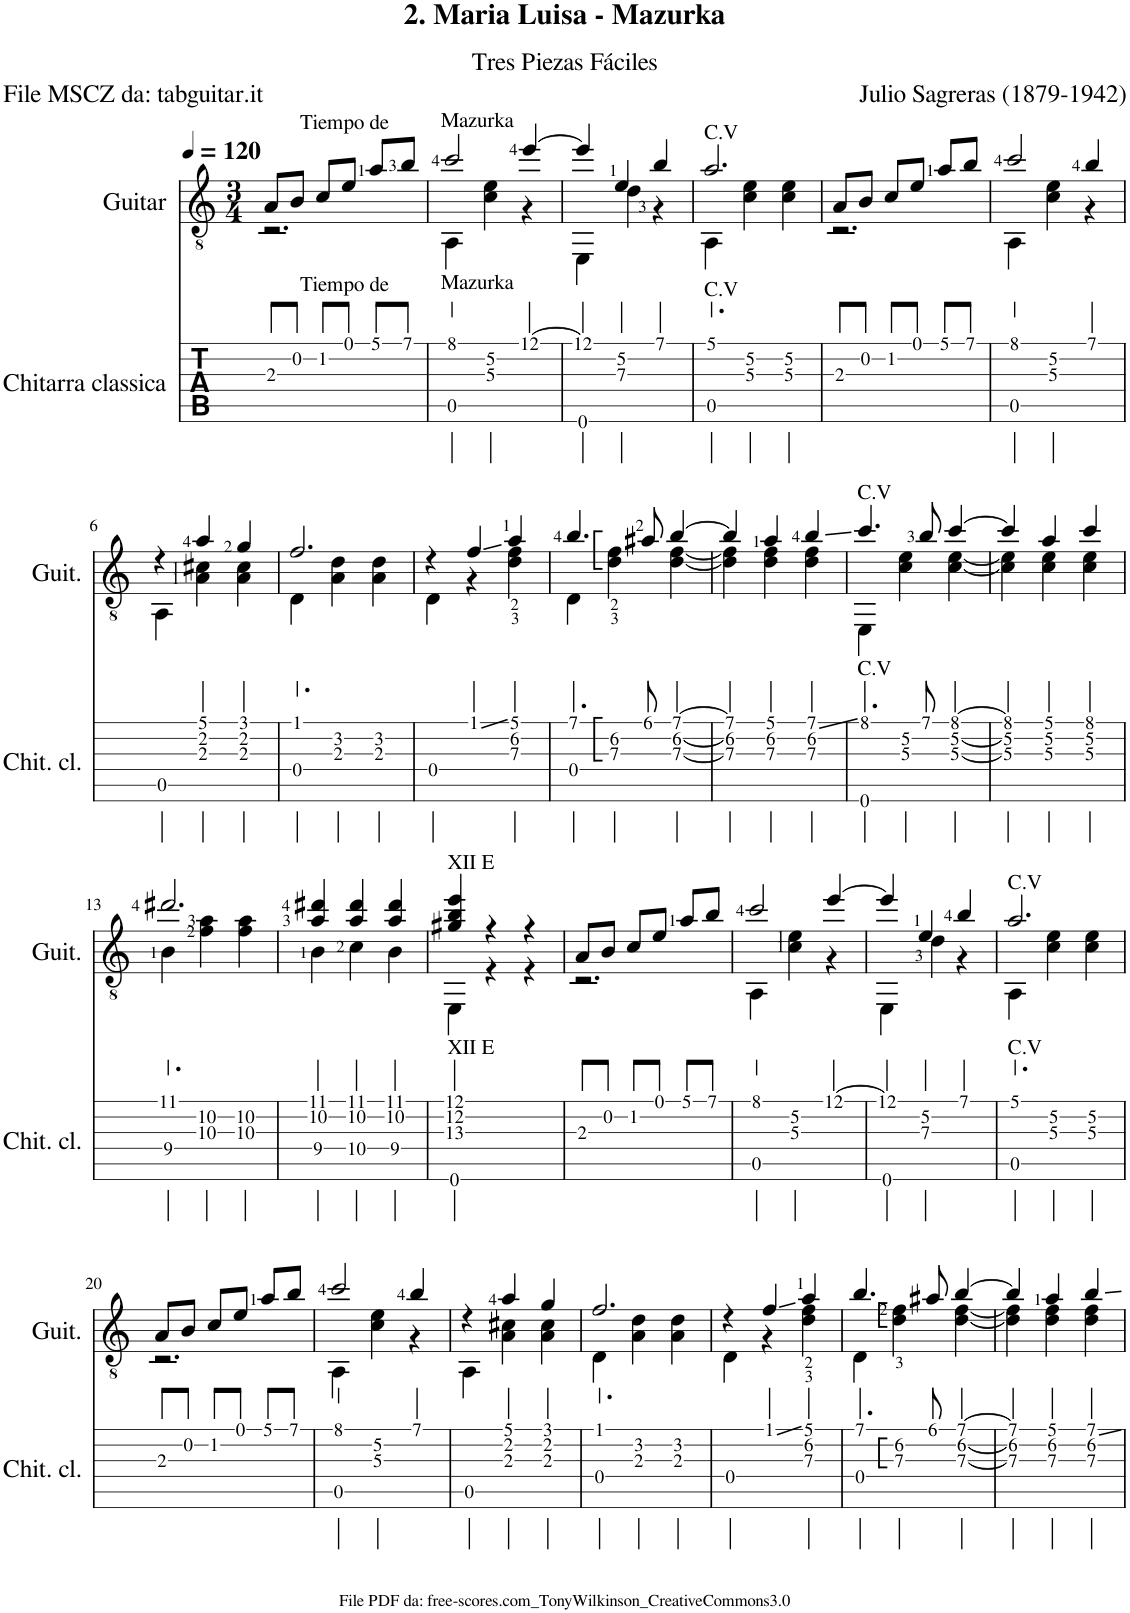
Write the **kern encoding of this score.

**kern	**kern
*part2	*part1
*staff2	*staff1
*I"Chitarra classica	*I"Guitar
*I'Chit. cl.	*I'Guit.
*stria6	*
*	*clefGv2
*k[]	*k[]
*M3/4	*M3/4
*MM120	*MM120
=	=
*^	*^
!	!	!LO:TX:a:t=Tiempo de	!
!LO:TX:a:t=Tiempo de	!	!	!
8A/L	2.r	8A/L	2.r
8B/J	.	8B/J	.
8c/L	.	8c/L	.
8e/J	.	8e/J	.
8a/L	.	8a/L	.
8b/J	.	8b/J	.
=1	=1	=1	=1
!	!	!LO:TX:a:t=Mazurka	!
!LO:TX:a:t=Mazurka	!	!	!
2cc/	4AA\	2cc/	4AA\
.	4c\ 4e\	.	4c\ 4e\
[4ee/	4r	[4ee/	4r
=2	=2	=2	=2
4ee/]	4EE\	4ee/]	4EE\
4e/	4d\	4e/	4d\
4b/	4r	4b/	4r
=3	=3	=3	=3
!	!	!LO:TX:a:t=C.V	!
!LO:TX:a:t=C.V	!	!	!
2.a/	4AA\	2.a/	4AA\
.	4c\ 4e\	.	4c\ 4e\
.	4c\ 4e\	.	4c\ 4e\
=4	=4	=4	=4
8A/L	2.r	8A/L	2.r
8B/J	.	8B/J	.
8c/L	.	8c/L	.
8e/J	.	8e/J	.
8a/L	.	8a/L	.
8b/J	.	8b/J	.
=5	=5	=5	=5
2cc/	4AA\	2cc/	4AA\
.	4c\ 4e\	.	4c\ 4e\
4b/	4r	4b/	4r
!!LO:LB:g=z	!!
=6	=6	=6	=6
4r	4AA\	4r	4AA\
4a/	4A\ 4c#X\	4a/	4A\ 4c#X\
4g/	4A\ 4c#\	4g/	4A\ 4c#\
=7	=7	=7	=7
2.f/	4D\	2.f/	4D\
.	4A\ 4d\	.	4A\ 4d\
.	4A\ 4d\	.	4A\ 4d\
=8	=8	=8	=8
4r	4D\	4r	4D\
4f/	4r	4f/	4r
4a/	4d\ 4f\	4a/	4d\ 4f\
=9	=9	=9	=9
4.b/	4D\	4.b/	4D\
.	4d\:: 4f\::	.	4d\:: 4f\::
8a#X/	.	8a#X/	.
[4b/	[4d\ [4f\	[4b/	[4d\ [4f\
=10	=10	=10	=10
4b/]	4d\] 4f\]	4b/]	4d\] 4f\]
4a/	4d\ 4f\	4a/	4d\ 4f\
4b/	4d\ 4f\	4b/	4d\ 4f\
=11	=11	=11	=11
!	!	!LO:TX:a:t=C.V	!
!LO:TX:a:t=C.V	!	!	!
4.cc/	4EE\	4.cc/	4EE\
.	4c\ 4e\	.	4c\ 4e\
8b/	.	8b/	.
[4cc/	[4c\ [4e\	[4cc/	[4c\ [4e\
=12	=12	=12	=12
4cc/]	4c\] 4e\]	4cc/]	4c\] 4e\]
4a/	4c\ 4e\	4a/	4c\ 4e\
4cc/	4c\ 4e\	4cc/	4c\ 4e\
!!LO:LB:g=z	!!
=13	=13	=13	=13
2.dd#X/	4B\	2.dd#X/	4B\
.	4f\ 4a\	.	4f\ 4a\
.	4f\ 4a\	.	4f\ 4a\
=14	=14	=14	=14
4a/ 4dd#X/	4B\	4a/ 4dd#X/	4B\
4a/ 4dd#/	4c\	4a/ 4dd#/	4c\
4a/ 4dd#/	4B\	4a/ 4dd#/	4B\
=15	=15	=15	=15
!	!	!LO:TX:a:t=XII E	!
!LO:TX:a:t=XII E	!	!	!
4g#X/ 4b/ 4ee/	4EE\	4g#X/ 4b/ 4ee/	4EE\
4r	4r	4r	4r
4r	4r	4r	4r
=16	=16	=16	=16
8A/L	2.r	8A/L	2.r
8B/J	.	8B/J	.
8c/L	.	8c/L	.
8e/J	.	8e/J	.
8a/L	.	8a/L	.
8b/J	.	8b/J	.
=17	=17	=17	=17
2cc/	4AA\	2cc/	4AA\
.	4c\ 4e\	.	4c\ 4e\
[4ee/	4r	[4ee/	4r
=18	=18	=18	=18
4ee/]	4EE\	4ee/]	4EE\
4e/	4d\	4e/	4d\
4b/	4r	4b/	4r
=19	=19	=19	=19
!	!	!LO:TX:a:t=C.V	!
!LO:TX:a:t=C.V	!	!	!
2.a/	4AA\	2.a/	4AA\
.	4c\ 4e\	.	4c\ 4e\
.	4c\ 4e\	.	4c\ 4e\
!!LO:LB:g=z	!!
=20	=20	=20	=20
8A/L	2.r	8A/L	2.r
8B/J	.	8B/J	.
8c/L	.	8c/L	.
8e/J	.	8e/J	.
8a/L	.	8a/L	.
8b/J	.	8b/J	.
=21	=21	=21	=21
2cc/	4AA\	2cc/	4AA\
.	4c\ 4e\	.	4c\ 4e\
4b/	4r	4b/	4r
=22	=22	=22	=22
4r	4AA\	4r	4AA\
4a/	4A\ 4c#X\	4a/	4A\ 4c#X\
4g/	4A\ 4c#\	4g/	4A\ 4c#\
=23	=23	=23	=23
2.f/	4D\	2.f/	4D\
.	4A\ 4d\	.	4A\ 4d\
.	4A\ 4d\	.	4A\ 4d\
=24	=24	=24	=24
4r	4D\	4r	4D\
4f/	4r	4f/	4r
4a/	4d\ 4f\	4a/	4d\ 4f\
=25	=25	=25	=25
4.b/	4D\	4.b/	4D\
.	4d\:: 4f\::	.	4d\:: 4f\::
8a#X/	.	8a#X/	.
[4b/	[4d\ [4f\	[4b/	[4d\ [4f\
=26	=26	=26	=26
4b/]	4d\] 4f\]	4b/]	4d\] 4f\]
4a/	4d\ 4f\	4a/	4d\ 4f\
4b/	4d\ 4f\	4b/	4d\ 4f\
*v	*v	*	*
*	*v	*v
=	=
*-	*-
